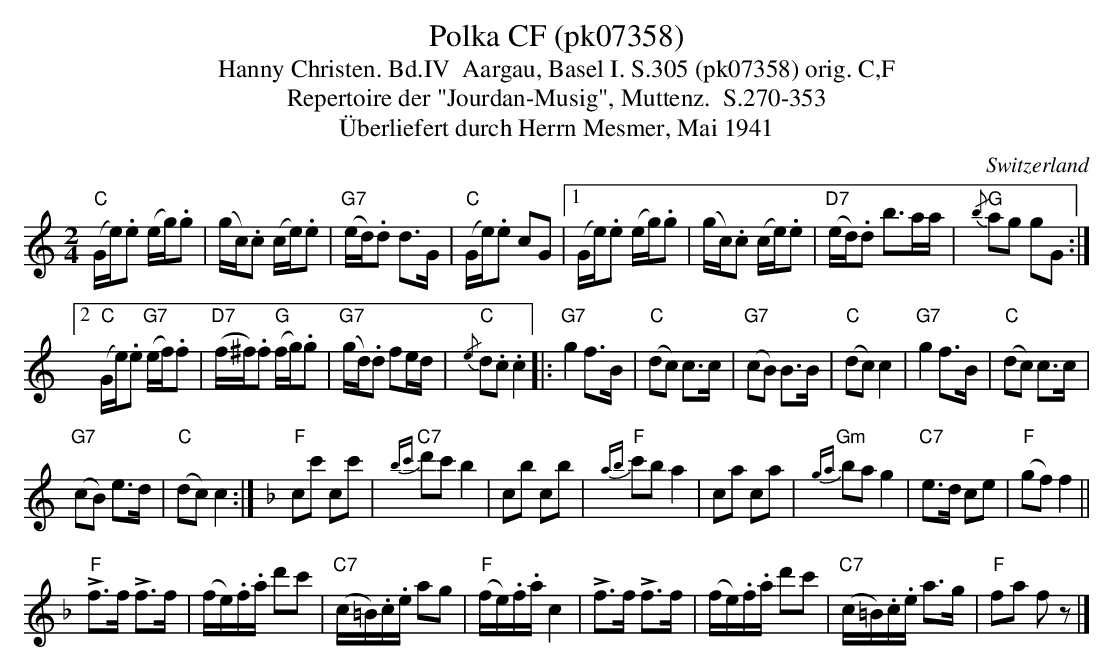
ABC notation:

X:1
T:Polka CF (pk07358)
T:Hanny Christen. Bd.IV  Aargau, Basel I. S.305 (pk07358) orig. C,F
T: Repertoire der "Jourdan-Musig", Muttenz.  S.270-353
T:Überliefert durch Herrn Mesmer, Mai 1941
M:2/4
L:1/16
O:Switzerland
K:C major
("C"Ge).e2 (eg).g2 | (gc).c2 (ce).e2 | ("G7"ed).d2 d3G | ("C"Ge).e2 c2G2 |1 (Ge).e2 (eg).g2 | (gc).c2 (ce).e2 | ("D7"ed).d2 b3aa | {/b}"G"a2g2 g2G2 :|2
("C"Ge).e2 ("G7"ef).f2 | ("D7"f^f).f2 ("G"fg).g2 | ("G7"gd).d2 f2ed | {/e}"C"d2.c2 .c4 |: [L:1/8] "G7"g2f>B | ("C"dc) c>c | ("G7"cB) B>B | ("C"dc)c2 | "G7"g2 f>B | ("C"dc) c>c |
("G7"cB) e>d | ("C"dc)c2 :| [K:F]  "F"cc' cc' | {bc'}"C7"d'c'b2 | cb cb | {ab}"F"c'ba2 |  ca ca | {ga}"Gm"bag2 | "C7"e>d ce | ("F"gf)f2 ||
!>!"F"f>f !>!f>f |  (f/e/).f/.a/ d'c' | ("C7"c/=B/).c/.e/ ag | ("F"f/e/).f/.a/c2 | !>!f>f !>!f>f |  (f/e/).f/.a/ d'c' | ("C7"c/=B/).c/.e/ a>g | "F"fa fz |]
